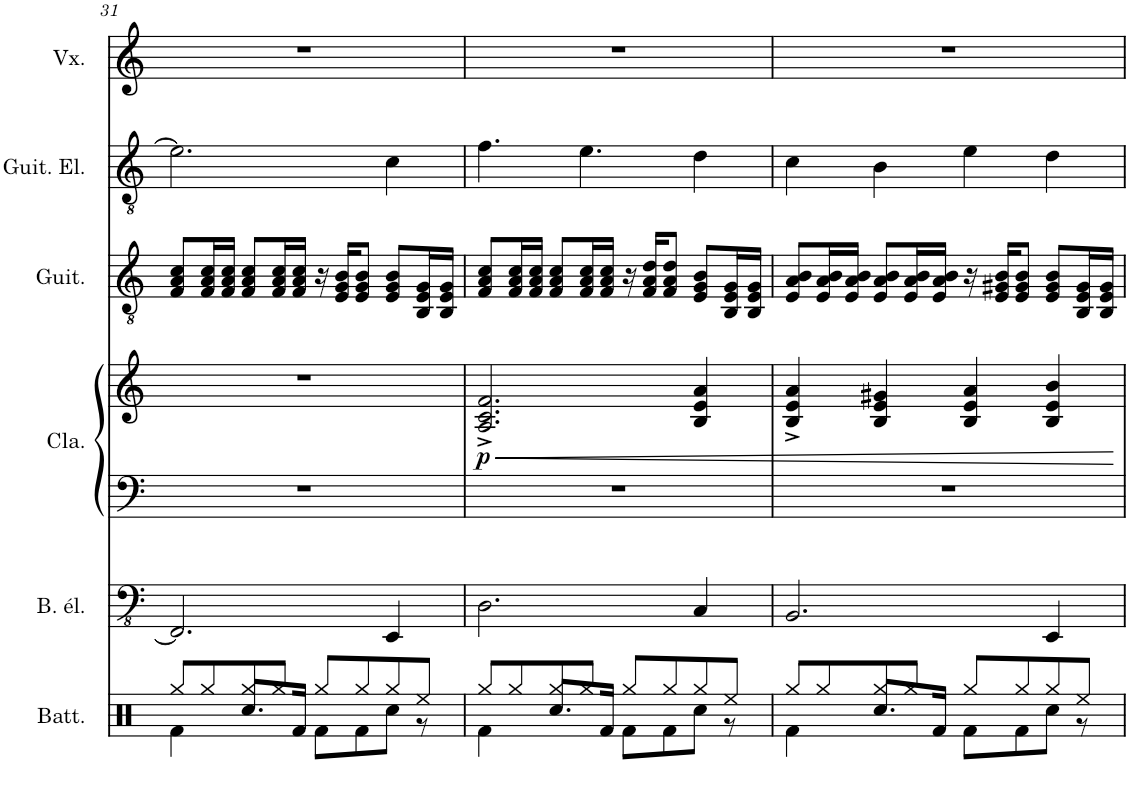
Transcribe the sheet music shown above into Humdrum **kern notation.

**kern	**kern	**kern	**kern	**dynam	**kern	**kern	**kern
*part6	*part5	*part4	*part4	*part4	*part3	*part2	*part1
*staff7	*staff6	*staff5	*staff4	*staff4/5	*staff3	*staff2	*staff1
*I"Batterie	*I"Basse électrique	*I"Clavier	*	*	*I"Guitare acoustique	*I"Guitare électrique	*I"Voix
*I'Batt.	*I'B. él.	*I'Cla.	*	*	*I'Guit.	*I'Guit. El.	*I'Vx.
!!LO:PB:g=z
*clefX	*clefFv4	*clefF4	*clefG2	*	*clefGv2	*clefGv2	*clefG2
*k[]	*k[]	*k[]	*k[]	*	*k[]	*k[]	*k[]
*M4/4	*M4/4	*M4/4	*M4/4	*	*M4/4	*M4/4	*M4/4
=31	=31	=31	=31	=31	=31	=31	=31
*^	*	*	*	*	*	*	*
8Rgg/L	4Rf\	2.FFF/]	1r	1r	.	8F/ 8A/ 8c/L	2.e\]	1r
8Rgg/	.	.	.	.	.	16F/ 16A/ 16c/L	.	.
.	.	.	.	.	.	16F/ 16A/ 16c/JJ	.	.
8Rgg/	8.Rcc/L	.	.	.	.	8F/ 8A/ 8c/L	.	.
8Rgg/J	.	.	.	.	.	16F/ 16A/ 16c/L	.	.
.	16Rf/Jk	.	.	.	.	16F/ 16A/ 16c/JJ	.	.
8Rgg/L	8Rf\L	.	.	.	.	16r	.	.
.	.	.	.	.	.	16E/ 16G/ 16B/KL	.	.
8Rgg/	8Rf\	.	.	.	.	8E/ 8G/ 8B/J	.	.
8Rgg/	8Rcc\J	4EEE/	.	.	.	8E/ 8G/ 8B/L	4c\	.
8Ree/J	8r	.	.	.	.	16BB/ 16E/ 16G/L	.	.
.	.	.	.	.	.	16BB/ 16E/ 16G/JJ	.	.
=32	=32	=32	=32	=32	=32	=32	=32	=32
!	!	!	!	!	!LO:HP:b	!	!	!
!	!	!	!	!	!LO:DY:n=1:b	!	!	!
8Rgg/L	4Rf\	2.DD\	1r	2.A/^ 2.c/^ 2.f/^	< p	8F/ 8A/ 8c/L	4.f\	1r
8Rgg/	.	.	.	.	.	16F/ 16A/ 16c/L	.	.
.	.	.	.	.	.	16F/ 16A/ 16c/JJ	.	.
8Rgg/	8.Rcc/L	.	.	.	.	8F/ 8A/ 8c/L	.	.
8Rgg/J	.	.	.	.	.	16F/ 16A/ 16c/L	4.e\	.
.	16Rf/Jk	.	.	.	.	16F/ 16A/ 16c/JJ	.	.
8Rgg/L	8Rf\L	.	.	.	.	16r	.	.
.	.	.	.	.	.	16F/ 16A/ 16d/KL	.	.
8Rgg/	8Rf\	.	.	.	.	8F/ 8A/ 8d/J	.	.
8Rgg/	8Rcc\J	4CC/	.	4B/ 4e/ 4a/	.	8E/ 8G/ 8B/L	4d\	.
8Ree/J	8r	.	.	.	.	16BB/ 16E/ 16G/L	.	.
.	.	.	.	.	.	16BB/ 16E/ 16G/JJ	.	.
=33	=33	=33	=33	=33	=33	=33	=33	=33
8Rgg/L	4Rf\	2.BBB/	1r	4B/^ 4e/^ 4a/^	.	8E/ 8A/ 8B/L	4c\	1r
8Rgg/	.	.	.	.	.	16E/ 16A/ 16B/L	.	.
.	.	.	.	.	.	16E/ 16A/ 16B/JJ	.	.
8Rgg/	8.Rcc/L	.	.	4B/ 4e/ 4g#X/	.	8E/ 8A/ 8B/L	4B\	.
8Rgg/J	.	.	.	.	.	16E/ 16A/ 16B/L	.	.
.	16Rf/Jk	.	.	.	.	16E/ 16A/ 16B/JJ	.	.
8Rgg/L	8Rf\L	.	.	4B/ 4e/ 4a/	.	16r	4e\	.
.	.	.	.	.	.	16E/ 16G#X/ 16B/KL	.	.
8Rgg/	8Rf\	.	.	.	.	8E/ 8G#/ 8B/J	.	.
8Rgg/	8Rcc\J	4EEE/	.	4B/ 4e/ 4b/	.	8E/ 8G#/ 8B/L	4d\	.
8Ree/J	8r	.	.	.	.	16BB/ 16E/ 16G#/L	.	.
.	.	.	.	.	.	16BB/ 16E/ 16G#/JJ	.	.
*v	*v	*	*	*	*	*	*	*
.	.	.	.	[	.	.	.
=	=	=	=	=	=	=	=
*-	*-	*-	*-	*-	*-	*-	*-
